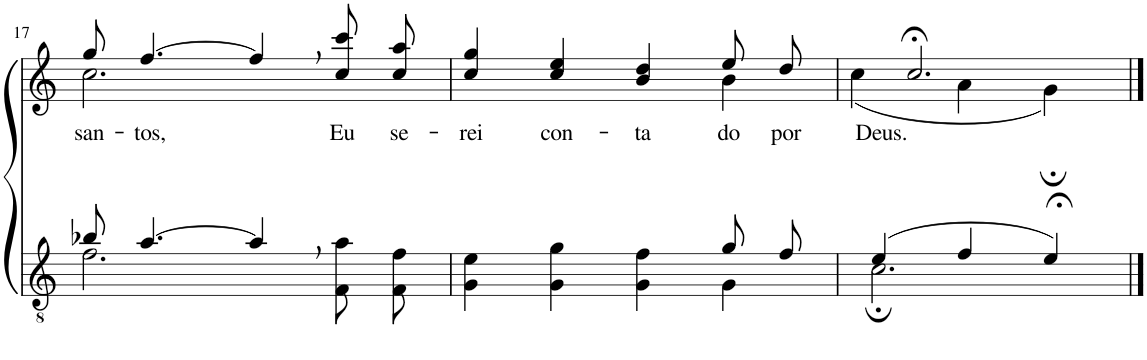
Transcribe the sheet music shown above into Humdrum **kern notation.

**kern	**kern	**text
*part2	*part1	*part1
*staff2	*staff1	*staff1
*I"Parte III e IV	*I"Parte I e II	*
!!LO:PB:g=z
*clefGv2	*clefG2	*
*Trd5c9	*Trd5c9	*
*k[]	*k[]	*
*M4/4	*M4/4	*
=17	=17	=17
*^	*^	*
!	!	!	!	!LO:LY:b
8b-X/	2.f\	8gg/	2.cc\	-san-
!	!	!	!	!LO:LY:b
[4.a/	.	[4.ff/	.	-tos,
4a,/]	.	4ff,/]	.	.
!	!	!	!	!LO:LY:b
4ryy	8F\ 8a\L	8cc\ 8ccc\L	4ryy	Eu
!	!	!	!	!LO:LY:b
.	8F\ 8f\J	8cc\ 8aa\J	.	se-
=18	=18	=18	=18	=18
!	!	!	!	!LO:LY:b
2.ryy	4G\ 4e\	4cc/ 4gg/	2.ryy	-rei
!	!	!	!	!LO:LY:b
.	4G\ 4g\	4cc/ 4ee/	.	con-
!	!	!	!	!LO:LY:b
.	4G\ 4f\	4b/ 4dd/	.	-ta-
!	!	!	!	!LO:LY:b
8g/L	4G\	8ee/L	4b\	-do
!	!	!	!	!LO:LY:b
8f/J	.	8dd/J	.	por
=19	=19	=19	=19	=19
!	!	!	!	!LO:LY:b
(4e/	2.c;\	2.cc;</	(4cc\	Deus.
4f/	.	.	4a\	.
4e;</)	.	.	4g;\)	.
*v	*v	*	*	*
*	*v	*v	*
==	==	==
*-	*-	*-
